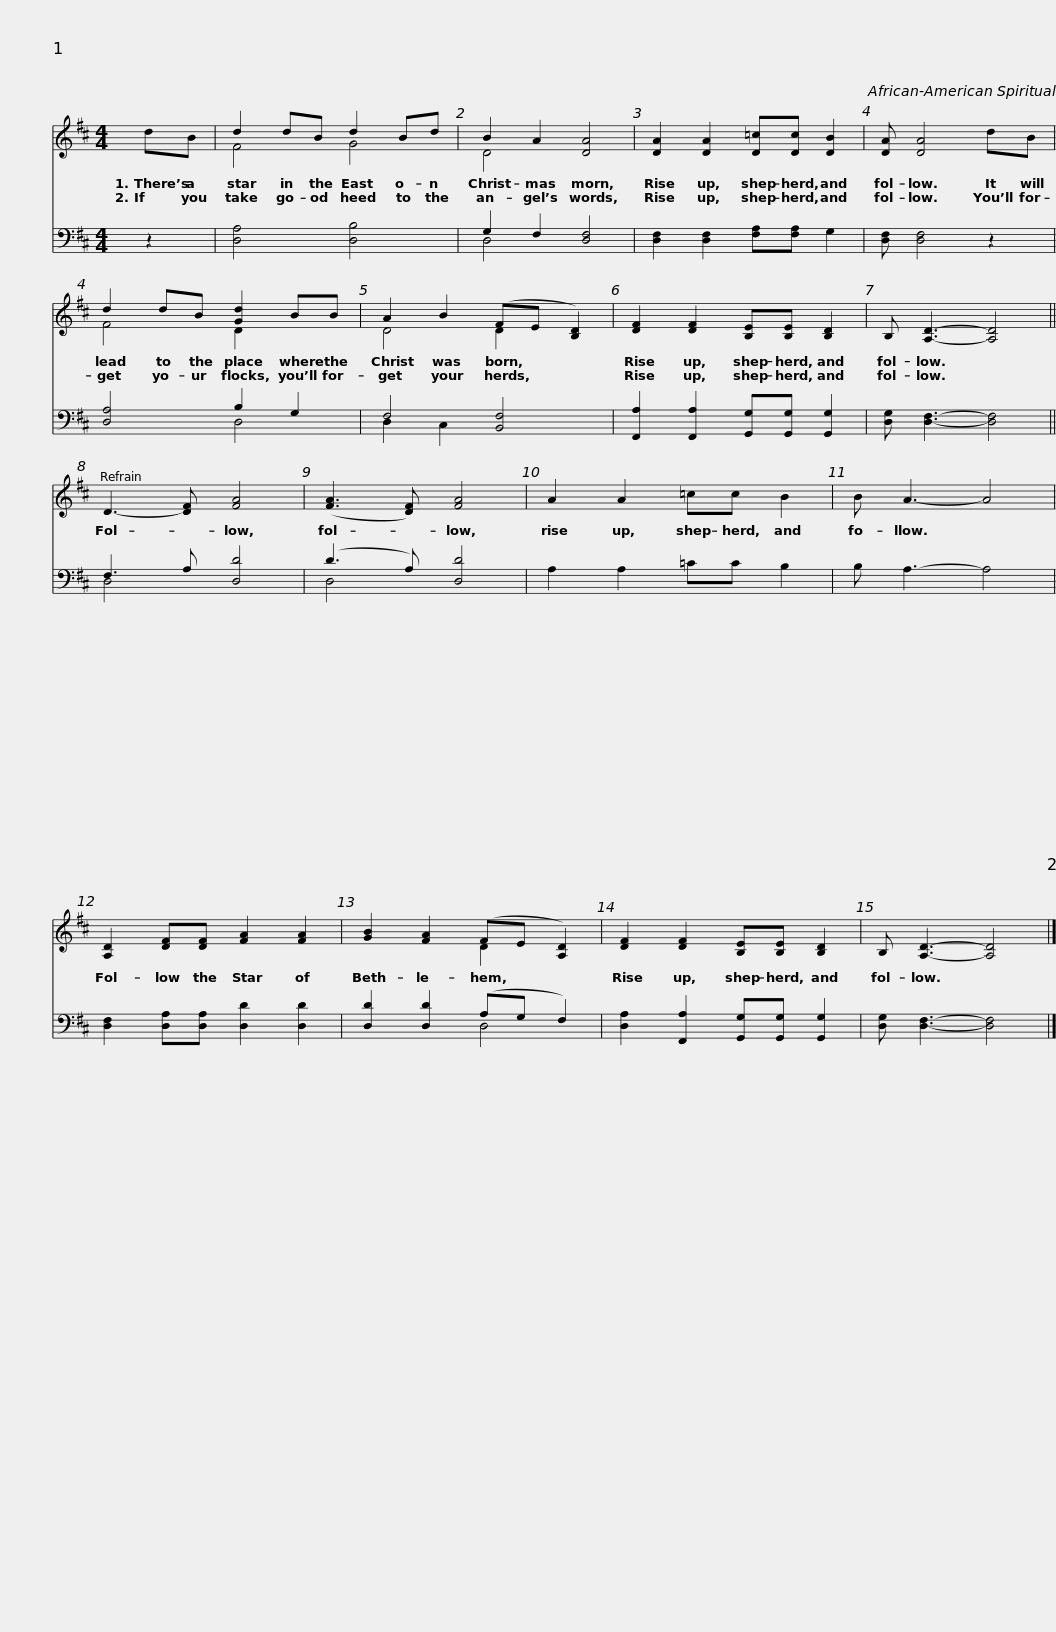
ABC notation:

X:1
%%score ( 1 2 ) ( 3 4 )
L:1/8
M:4/4
I:linebreak $
K:D
V:1 treble
V:2 treble
V:3 bass
V:4 bass
V:1
 dB | d2 dB d2 Bd | B2 A2 [DA]4 | [DA]2 [DA]2 [D=c][Dc] [DB]2 |$ [DA] [DA]4 dB | %5
 d2 dB [Gd]2 BB | A2 B2 (FE [B,D]2) | [DF]2 [DF]2 [B,E][B,E] [B,D]2 |$ B, [A,D]3- [A,D]4 || D3- [DF] [FA]4 | %10
 ([FA]3 [DF]) [FA]4 | A2 A2 =cc B2 | B A3- A4 | [A,D]2 [DF][DF] [FA]2 [FA]2 |$ [GB]2 [FA]2 (FE [A,D]2) | %15
 [DF]2 [DF]2 [B,E][B,E] [B,D]2 | B, [A,D]3- [A,D]4 |] %17
V:2
 x2 | F4 G4 | D4 x4 | x8 |$ x7 | %5
 F4 D2 x2 | D4 D2 x2 | x8 |$ x8 || x8 | %10
 x8 | x8 | x8 | x8 |$ x4 D2 x2 | %15
 x8 | x8 |] %17
V:3
 z2 | [D,A,]4 [D,B,]4 | G,2 F,2 [D,F,]4 | [D,F,]2 [D,F,]2 [F,A,][F,A,] G,2 |$ [D,F,] [D,F,]4 z2 | %5
 [D,A,]4 B,2 G,2 | F,4 [B,,F,]4 | [F,,A,]2 [F,,A,]2 [G,,G,][G,,G,] [G,,G,]2 |$ [D,G,] [D,F,]3- [D,F,]4 || F,3 A, [D,D]4 | %10
 (D3 A,) [D,D]4 | A,2 A,2 =CC B,2 | B, A,3- A,4 | [D,F,]2 [D,A,][D,A,] [D,D]2 [D,D]2 |$ [D,D]2 [D,D]2 (A,G, F,2) | %15
 [D,A,]2 [F,,A,]2 [G,,G,][G,,G,] [G,,G,]2 | [D,G,] [D,F,]3- [D,F,]4 |] %17
V:4
 x2 | x8 | D,4 x4 | x8 |$ x7 | %5
 x4 D,4 | D,2 C,2 x4 | x8 |$ x8 || D,4 x4 | %10
 D,4 x4 | x8 | x8 | x8 |$ x4 D,4 | %15
 x8 | x8 |] %17
